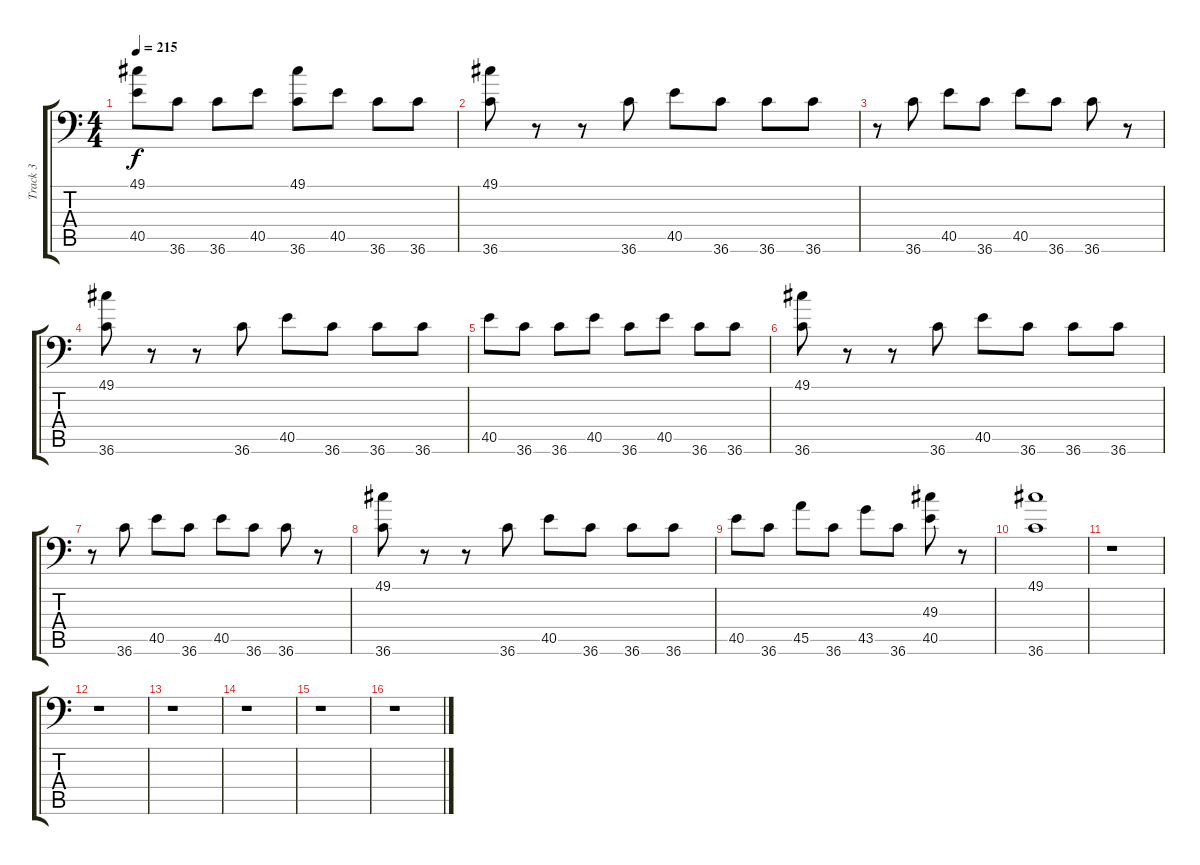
\track ("Track 3" "Track 3") {instrument acousticgrandpiano}
\staff {score tabs}
\tuning (C-1 C-1 C-1 C-1 C-1 C-1) {hide}
\ts (4 4)
\tempo 215
\clef f4
\ks c
(49.1 40.5).8{dy f} 36.6.8 36.6.8 40.5.8 (49.1 36.6).8 40.5.8 36.6.8 36.6.8 |
(49.1 36.6).8 r.8 r.8 36.6.8 40.5.8 36.6.8 36.6.8 36.6.8 |
r.8 36.6.8 40.5.8 36.6.8 40.5.8 36.6.8 36.6.8 r.8 |
(49.1 36.6).8 r.8 r.8 36.6.8 40.5.8 36.6.8 36.6.8 36.6.8 |
40.5.8 36.6.8 36.6.8 40.5.8 36.6.8 40.5.8 36.6.8 36.6.8 |
(49.1 36.6).8 r.8 r.8 36.6.8 40.5.8 36.6.8 36.6.8 36.6.8 |
r.8 36.6.8 40.5.8 36.6.8 40.5.8 36.6.8 36.6.8 r.8 |
(49.1 36.6).8 r.8 r.8 36.6.8 40.5.8 36.6.8 36.6.8 36.6.8 |
40.5.8 36.6.8 45.5.8 36.6.8 43.5.8 36.6.8 (49.3 40.5).8 r.8 |
(49.1 36.6).1 |
r.1 |
r.1 |
r.1 |
r.1 |
r.1 |
r.1
